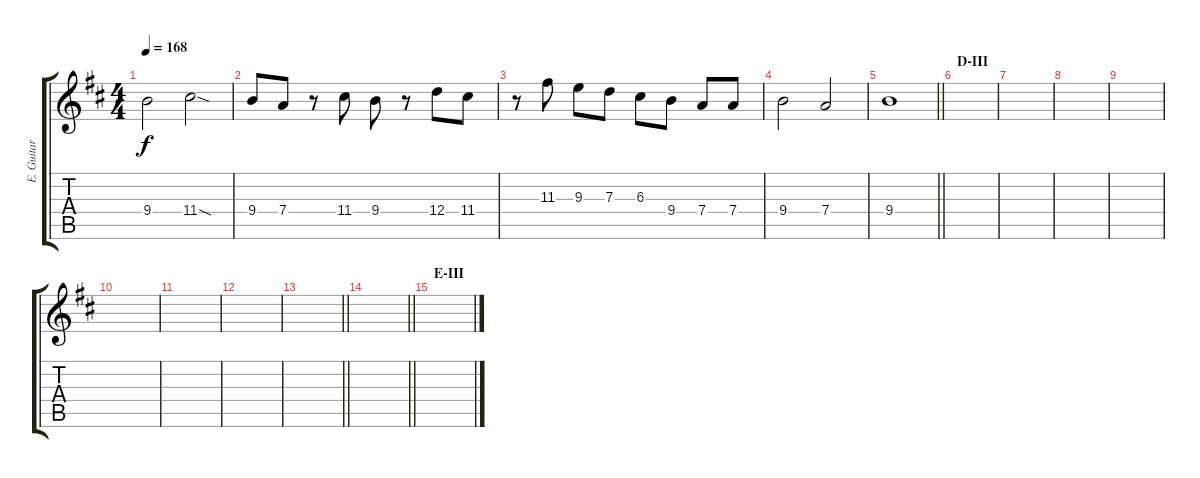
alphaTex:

\track ("E. Guitar IV" "E. Guitar ") {instrument overdrivenguitar}
\staff {score tabs}
\tuning (E4 B3 G3 D3 A2 E2) {hide}
\ts (4 4)
\tempo 168
\clef g2
\ks d
9.4.2{dy f} 11.4{sod}.2 |
9.4.8 7.4.8 r.8 11.4.8 9.4.8 r.8 12.4.8 11.4.8 |
r.8 11.3.8 9.3.8 7.3.8 6.3.8 9.4.8 7.4.8 7.4.8 |
9.4.2 7.4.2 |
\barLineRight lightlight
9.4.1 |
\section ("" "D-III")
|
|
|
|
|
|
|
\barLineRight lightlight
|
\barLineRight lightlight
|
\section ("" "E-III")
